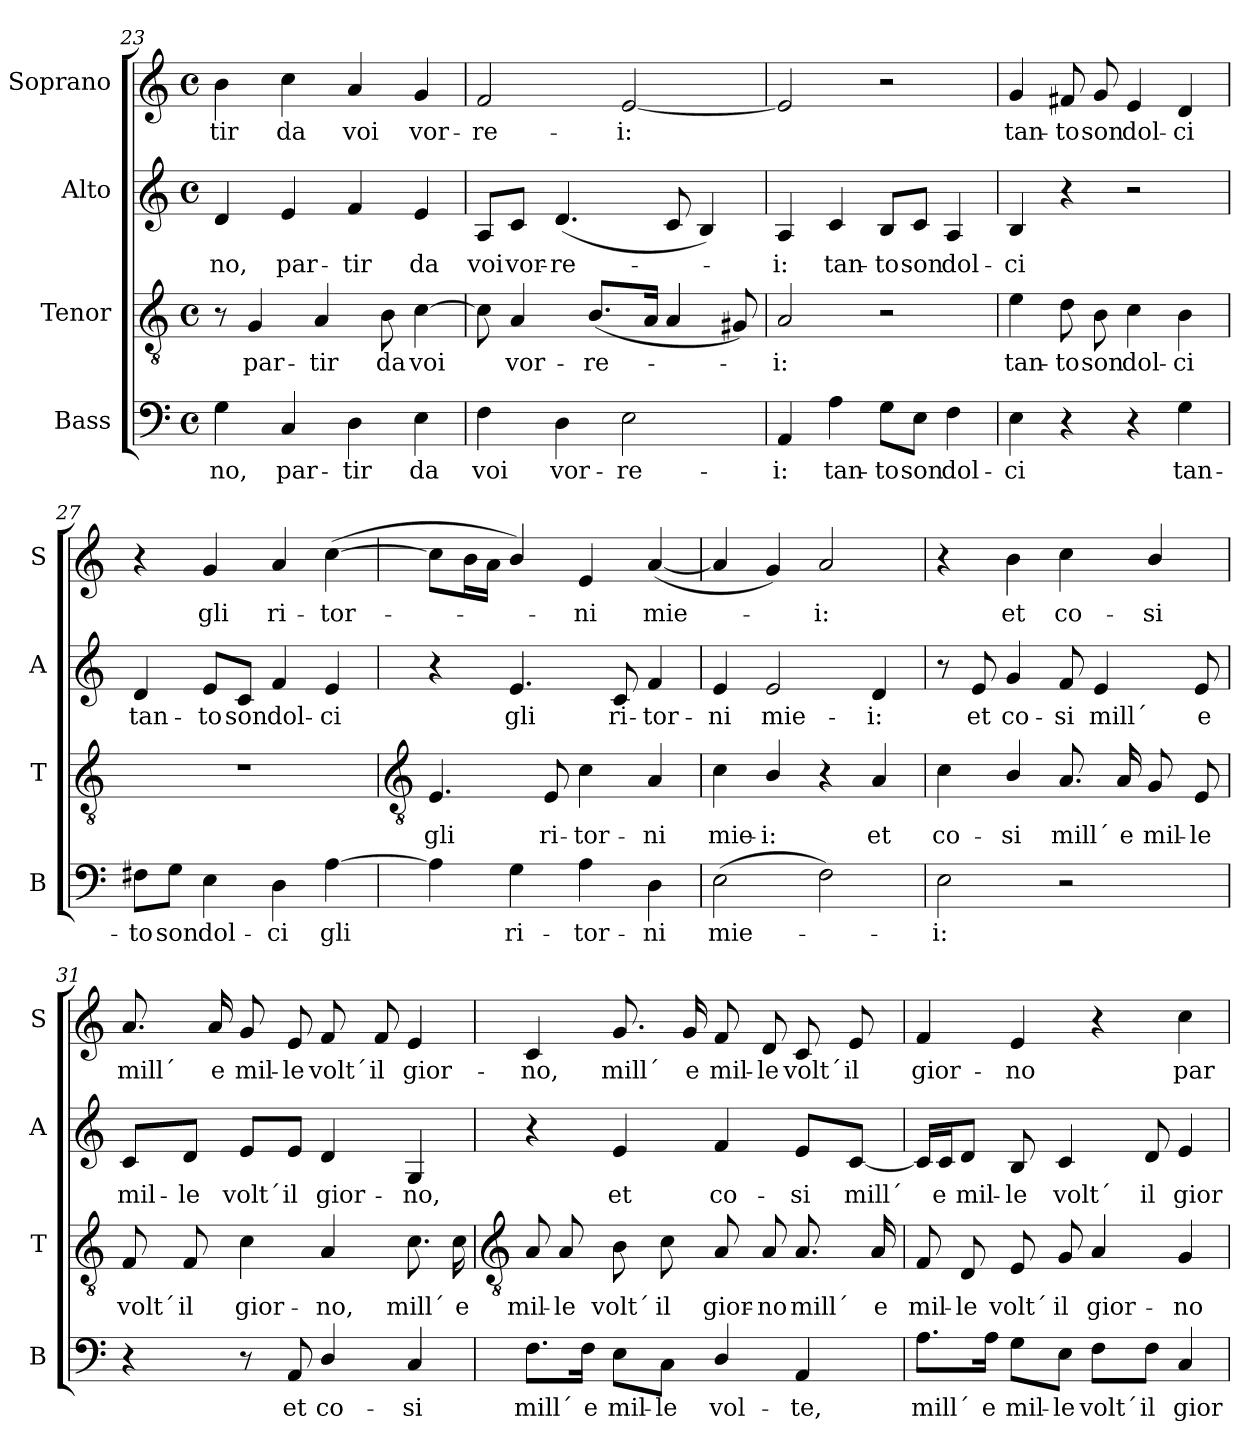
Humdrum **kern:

**kern	**text	**kern	**text	**kern	**text	**kern	**text
*part4	*part4	*part3	*part3	*part2	*part2	*part1	*part1
*staff4	*staff4	*staff3	*staff3	*staff2	*staff2	*staff1	*staff1
*I"Bass	*	*I"Tenor	*	*I"Alto	*	*I"Soprano	*
*I'B	*	*I'T	*	*I'A	*	*I'S	*
!!LO:LB:g=z
*clefF4	*	*clefGv2	*	*clefG2	*	*clefG2	*
*k[]	*	*k[]	*	*k[]	*	*k[]	*
*C:	*	*C:	*	*C:	*	*C:	*
*M4/4	*	*M4/4	*	*M4/4	*	*M4/4	*
*met(c)	*	*met(c)	*	*met(c)	*	*met(c)	*
=23	=23	=23	=23	=23	=23	=23	=23
!	!LO:LY:b	!	!	!	!LO:LY:b	!	!LO:LY:b
4G	-no,	8r	.	4d	-no,	4b	-tir
!	!	!	!LO:LY:b	!	!	!	!
.	.	4G	par-	.	.	.	.
!	!LO:LY:b	!	!	!	!LO:LY:b	!	!LO:LY:b
4C	par-	.	.	4e	par-	4cc	da
!	!	!	!LO:LY:b	!	!	!	!
.	.	4A	-tir	.	.	.	.
!	!LO:LY:b	!	!	!	!LO:LY:b	!	!LO:LY:b
4D	-tir	.	.	4f	-tir	4a	voi
!	!	!	!LO:LY:b	!	!	!	!
.	.	8B	da	.	.	.	.
!	!LO:LY:b	!	!LO:LY:b	!	!LO:LY:b	!	!LO:LY:b
4E	da	[4c	voi	4e	da	4g	vor-
=24	=24	=24	=24	=24	=24	=24	=24
!	!LO:LY:b	!	!	!	!LO:LY:b	!	!LO:LY:b
4F	voi	8c]	.	8A/L	voi	2f	-re-
!	!	!	!LO:LY:b	!	!LO:LY:b	!	!
.	.	4A	vor-	8c/J	vor-	.	.
!	!LO:LY:b	!	!	!	!LO:LY:b	!	!
4D	vor-	.	.	(<4.d	-re-	.	.
!	!	!	!LO:LY:b	!	!	!	!
.	.	(<8.BL	-re-	.	.	.	.
!	!LO:LY:b	!	!	!	!	!	!LO:LY:b
2E	-re-	.	.	.	.	[2e	-i:
.	.	16AJ	.	.	.	.	.
.	.	4A	.	8c	.	.	.
.	.	.	.	4B/)	.	.	.
.	.	8G#X)	.	.	.	.	.
=25	=25	=25	=25	=25	=25	=25	=25
!	!LO:LY:b	!	!LO:LY:b	!	!LO:LY:b	!	!
4AA	-i:	2A	i:	4A	i:	2e]	.
!	!LO:LY:b	!	!	!	!LO:LY:b	!	!
4A	tan-	.	.	4c	tan-	.	.
!	!LO:LY:b	!	!	!	!LO:LY:b	!	!
8G\L	-to	2r	.	8B/L	-to	2r	.
!	!LO:LY:b	!	!	!	!LO:LY:b	!	!
8E\J	son	.	.	8c/J	son	.	.
!	!LO:LY:b	!	!	!	!LO:LY:b	!	!
4F	dol-	.	.	4A	dol-	.	.
=26	=26	=26	=26	=26	=26	=26	=26
!	!LO:LY:b	!	!LO:LY:b	!	!LO:LY:b	!	!LO:LY:b
4E	-ci	4e	tan-	4B	-ci	4g	tan-
!	!	!	!LO:LY:b	!	!	!	!LO:LY:b
4r	.	8d	-to	4r	.	8f#X	-to
!	!	!	!LO:LY:b	!	!	!	!LO:LY:b
.	.	8B	son	.	.	8g	son
!	!	!	!LO:LY:b	!	!	!	!LO:LY:b
4r	.	4c	dol-	2r	.	4e	dol-
!	!LO:LY:b	!	!LO:LY:b	!	!	!	!LO:LY:b
4G	tan-	4B	-ci	.	.	4d	-ci
=27	=27	=27	=27	=27	=27	=27	=27
!	!LO:LY:b	!	!	!	!LO:LY:b	!	!
8F#X\L	-to	1r	.	4d	tan-	4r	.
!	!LO:LY:b	!	!	!	!	!	!
8G\J	son	.	.	.	.	.	.
!	!LO:LY:b	!	!	!	!LO:LY:b	!	!LO:LY:b
4E	dol-	.	.	8e/L	-to	4g	gli
!	!	!	!	!	!LO:LY:b	!	!
.	.	.	.	8c/J	son	.	.
!	!LO:LY:b	!	!	!	!LO:LY:b	!	!LO:LY:b
4D	-ci	.	.	4f	dol-	4a	ri-
!	!LO:LY:b	!	!	!	!LO:LY:b	!	!LO:LY:b
[4A	gli	.	.	4e	-ci	(>[4cc	-tor-
!!LO:LB:g=z
=28	=28	=28	=28	=28	=28	=28	=28
*	*	*clefGv2	*	*	*	*	*
!	!	!	!LO:LY:b	!	!	!	!
4A]	.	4.E	gli	4r	.	8ccL]	.
.	.	.	.	.	.	16bL	.
.	.	.	.	.	.	16aJJ	.
!	!LO:LY:b	!	!	!	!LO:LY:b	!	!
4G	ri-	.	.	4.e	gli	4b/)	.
!	!	!	!LO:LY:b	!	!	!	!
.	.	8E	ri-	.	.	.	.
!	!LO:LY:b	!	!LO:LY:b	!	!	!	!LO:LY:b
4A	-tor-	4c	-tor-	.	.	4e	ni
!	!	!	!	!	!LO:LY:b	!	!
.	.	.	.	8c	ri-	.	.
!	!LO:LY:b	!	!LO:LY:b	!	!LO:LY:b	!	!LO:LY:b
4D	-ni	4A	-ni	4f	-tor-	(<[4a	mie-
=29	=29	=29	=29	=29	=29	=29	=29
!	!LO:LY:b	!	!LO:LY:b	!	!LO:LY:b	!	!
(>2E	mie-	4c	mie-	4e	-ni	4a]	.
!	!	!	!LO:LY:b	!	!LO:LY:b	!	!
.	.	4B/	-i:	2e	mie-	4g)	.
!	!	!	!	!	!	!	!LO:LY:b
2F)	.	4r	.	.	.	2a	i:
!	!	!	!LO:LY:b	!	!LO:LY:b	!	!
.	.	4A	et	4d	-i:	.	.
=30	=30	=30	=30	=30	=30	=30	=30
!	!LO:LY:b	!	!LO:LY:b	!	!	!	!
2E	i:	4c	co-	8r	.	4r	.
!	!	!	!	!	!LO:LY:b	!	!
.	.	.	.	8e	et	.	.
!	!	!	!LO:LY:b	!	!LO:LY:b	!	!LO:LY:b
.	.	4B/	-si	4g	co-	4b	et
!	!	!	!LO:LY:b	!	!LO:LY:b	!	!LO:LY:b
2r	.	8.A	mill´	8f	-si	4cc	co-
!	!	!	!	!	!LO:LY:b	!	!
.	.	.	.	4e	mill´	.	.
!	!	!	!LO:LY:b	!	!	!	!
.	.	16A	e	.	.	.	.
!	!	!	!LO:LY:b	!	!	!	!LO:LY:b
.	.	8G	mil-	.	.	4b/	-si
!	!	!	!LO:LY:b	!	!LO:LY:b	!	!
.	.	8E	-le	8e	e	.	.
=31	=31	=31	=31	=31	=31	=31	=31
!	!	!	!LO:LY:b	!	!LO:LY:b	!	!LO:LY:b
4r	.	8F	volt´	8c/L	mil-	8.a	mill´
!	!	!	!LO:LY:b	!	!LO:LY:b	!	!
.	.	8F	il	8d/J	-le	.	.
!	!	!	!	!	!	!	!LO:LY:b
.	.	.	.	.	.	16a	e
!	!	!	!LO:LY:b	!	!LO:LY:b	!	!LO:LY:b
8r	.	4c	gior-	8e/L	volt´	8g	mil-
!	!LO:LY:b	!	!	!	!LO:LY:b	!	!LO:LY:b
8AA	et	.	.	8e/J	il	8e	-le
!	!LO:LY:b	!	!LO:LY:b	!	!LO:LY:b	!	!LO:LY:b
4D/	co-	4A	-no,	4d	gior-	8f	volt´
!	!	!	!	!	!	!	!LO:LY:b
.	.	.	.	.	.	8f	il
!	!LO:LY:b	!	!LO:LY:b	!	!LO:LY:b	!	!LO:LY:b
4C	-si	8.c	mill´	4G	-no,	4e	gior-
!	!	!	!LO:LY:b	!	!	!	!
.	.	16c	e	.	.	.	.
!!LO:LB:g=z
=32	=32	=32	=32	=32	=32	=32	=32
*	*	*clefGv2	*	*	*	*	*
!	!LO:LY:b	!	!LO:LY:b	!	!	!	!LO:LY:b
8.F\L	mill´	8A	mil-	4r	.	4c	-no,
!	!	!	!LO:LY:b	!	!	!	!
.	.	8A	-le	.	.	.	.
!	!LO:LY:b	!	!	!	!	!	!
16F\Jk	e	.	.	.	.	.	.
!	!LO:LY:b	!	!LO:LY:b	!	!LO:LY:b	!	!LO:LY:b
8E\L	mil-	8B	volt´	4e	et	8.g	mill´
!	!LO:LY:b	!	!LO:LY:b	!	!	!	!
8C\J	-le	8c	il	.	.	.	.
!	!	!	!	!	!	!	!LO:LY:b
.	.	.	.	.	.	16g	e
!	!LO:LY:b	!	!LO:LY:b	!	!LO:LY:b	!	!LO:LY:b
4D/	vol-	8A	gior-	4f	co-	8f	mil-
!	!	!	!LO:LY:b	!	!	!	!LO:LY:b
.	.	8A	-no	.	.	8d	-le
!	!LO:LY:b	!	!LO:LY:b	!	!LO:LY:b	!	!LO:LY:b
4AA	-te,	8.A	mill´	8e/L	-si	8c	volt´
!	!	!	!	!	!LO:LY:b	!	!LO:LY:b
.	.	.	.	[8c/J	mill´	8e	il
!	!	!	!LO:LY:b	!	!	!	!
.	.	16A	e	.	.	.	.
=33	=33	=33	=33	=33	=33	=33	=33
!	!LO:LY:b	!	!LO:LY:b	!	!	!	!LO:LY:b
8.A\L	mill´	8F	mil-	16c/LL]	.	4f	gior-
!	!	!	!	!	!LO:LY:b	!	!
.	.	.	.	16c/J	e	.	.
!	!	!	!LO:LY:b	!	!LO:LY:b	!	!
.	.	8D	-le	8d/J	mil-	.	.
!	!LO:LY:b	!	!	!	!	!	!
16A\Jk	e	.	.	.	.	.	.
!	!LO:LY:b	!	!LO:LY:b	!	!LO:LY:b	!	!LO:LY:b
8G\L	mil-	8E	volt´	8B	-le	4e	-no
!	!LO:LY:b	!	!LO:LY:b	!	!LO:LY:b	!	!
8E\J	-le	8G	il	4c	volt´	.	.
!	!LO:LY:b	!	!LO:LY:b	!	!	!	!
8F\L	volt´	4A	gior-	.	.	4r	.
!	!LO:LY:b	!	!	!	!LO:LY:b	!	!
8F\J	il	.	.	8d	il	.	.
!	!LO:LY:b	!	!LO:LY:b	!	!LO:LY:b	!	!LO:LY:b
4C	gior-	4G	-no	4e	gior-	4cc	par-
=	=	=	=	=	=	=	=
*-	*-	*-	*-	*-	*-	*-	*-
